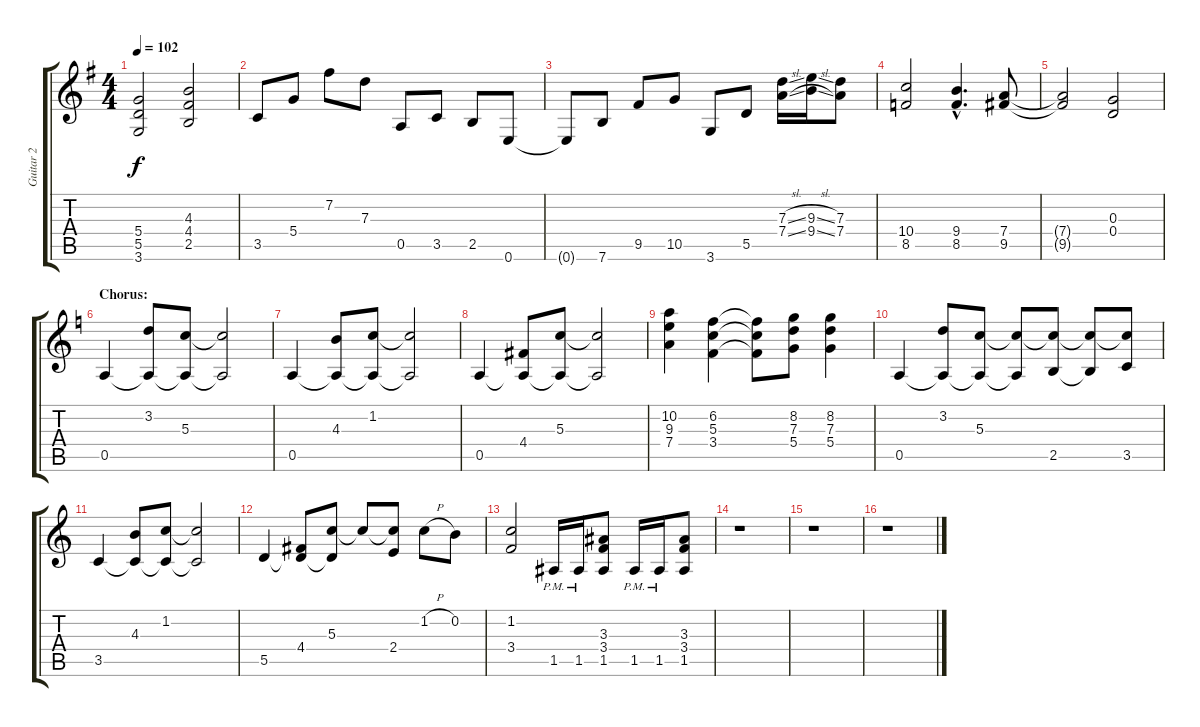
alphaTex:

\track ("Guitar 2" "Guitar 2") {instrument acousticguitarsteel}
\staff {score tabs}
\tuning (E4 B3 G3 D3 A2 E2) {hide}
\ts (4 4)
\tempo 102
\clef g2
\ks eminor
(5.4 5.5 3.6).2{dy f} (4.3 4.4 2.5).2 |
3.5.8{volume 13} 5.4.8 7.2.8 7.3.8 0.5.8 3.5.8 2.5.8 0.6.8 |
0.6{t}.8 7.6.8 9.5.8 10.5.8 3.6.8 5.5.8 (7.3{sl} 7.4{sl}).16 (9.3{sl} 9.4{sl}).16 (7.3 7.4).8 |
(10.4 8.5).2 (9.4{hac} 8.5{hac}).4{d} (7.4 9.5).8 |
(7.4{t} 9.5{t}).2 (0.3 0.4).2 |
\section ("" "Chorus:")
\ks c
0.5.4{volume 13 instrument acousticguitarsteel} (3.2 0.5{t}).8 (5.3 0.5{t}).8 (5.3{t} 0.5{t}).2 |
0.5.4 (4.3 0.5{t}).8 (1.2 0.5{t}).8 (1.2{t} 0.5{t}).2 |
0.5.4 (4.4 0.5{t}).8 (5.3 0.5{t}).8 (5.3{t} 0.5{t}).2 |
(10.2 9.3 7.4).4 (6.2 5.3 3.4).4 (6.2{t} 5.3{t} 3.4{t}).8 (8.2 7.3 5.4).8 (8.2 7.3 5.4).4 |
0.5.4 (3.2 0.5{t}).8 (5.3 0.5{t}).8 (5.3{t} 0.5{t}).8 (5.3{t} 2.5).8 (5.3{t} 2.5{t}).8 (5.3{t} 3.5).8 |
3.5.4 (4.3 3.5{t}).8 (1.2 3.5{t}).8 (1.2{t} 3.5{t}).2 |
5.5.4 (4.4 5.5{t}).8 (5.3 5.5{t}).8 5.3{t}.8 (5.3{t} 2.4).8 1.2{h}.8 0.2.8 |
(1.2 3.4).2 1.5{pm}.16 1.5{pm}.16 (3.3 3.4 1.5).8 1.5{pm}.16 1.5{pm}.16 (3.3 3.4 1.5).8 |
r.1 |
r.1 |
r.1
